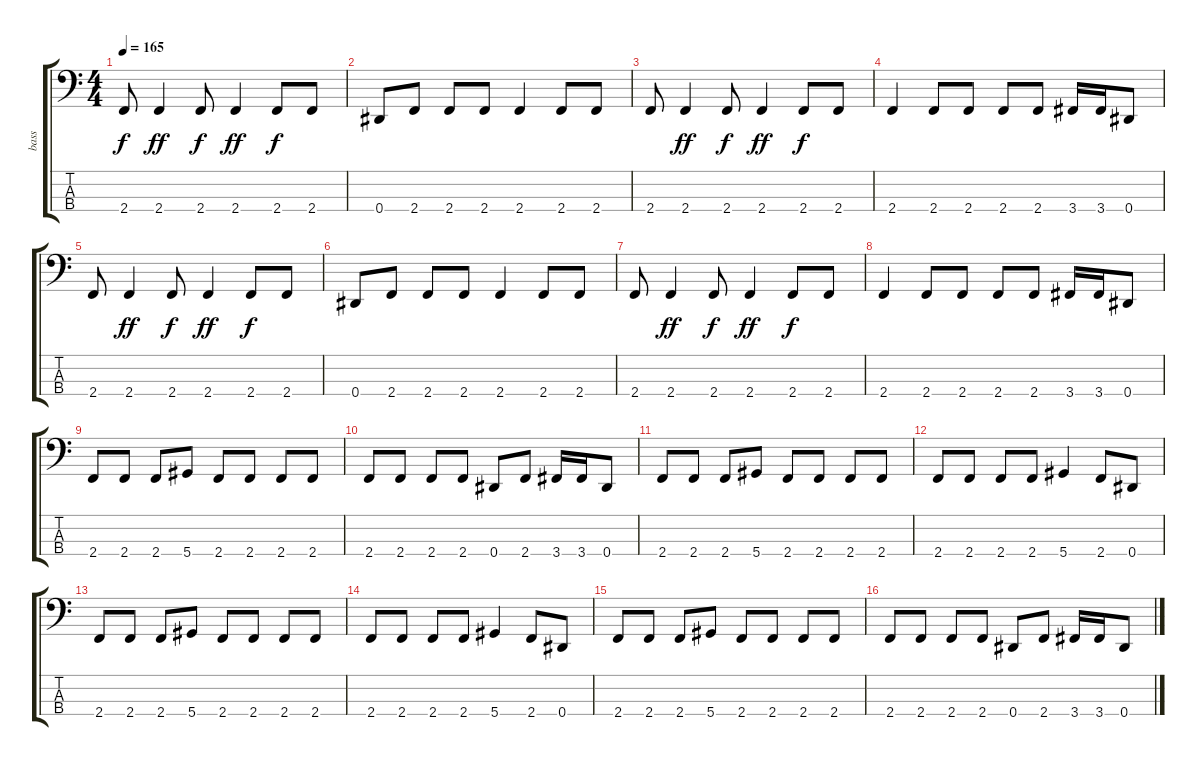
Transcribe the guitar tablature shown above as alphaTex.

\track ("bass" "bass") {instrument electricbassfinger}
\staff {score tabs}
\tuning (Gb2 Db2 Ab1 Eb1) {hide}
\ts (4 4)
\tempo 165
\clef f4
\ks c
2.4.8{dy f} 2.4.4{dy ff} 2.4.8{dy f} 2.4.4{dy ff} 2.4.8{dy f} 2.4.8 |
0.4.8 2.4.8 2.4.8 2.4.8 2.4.4 2.4.8 2.4.8 |
2.4.8 2.4.4{dy ff} 2.4.8{dy f} 2.4.4{dy ff} 2.4.8{dy f} 2.4.8 |
2.4.4 2.4.8 2.4.8 2.4.8 2.4.8 3.4.16 3.4.16 0.4.8 |
2.4.8 2.4.4{dy ff} 2.4.8{dy f} 2.4.4{dy ff} 2.4.8{dy f} 2.4.8 |
0.4.8 2.4.8 2.4.8 2.4.8 2.4.4 2.4.8 2.4.8 |
2.4.8 2.4.4{dy ff} 2.4.8{dy f} 2.4.4{dy ff} 2.4.8{dy f} 2.4.8 |
2.4.4 2.4.8 2.4.8 2.4.8 2.4.8 3.4.16 3.4.16 0.4.8 |
2.4.8 2.4.8 2.4.8 5.4.8 2.4.8 2.4.8 2.4.8 2.4.8 |
2.4.8 2.4.8 2.4.8 2.4.8 0.4.8 2.4.8 3.4.16 3.4.16 0.4.8 |
2.4.8 2.4.8 2.4.8 5.4.8 2.4.8 2.4.8 2.4.8 2.4.8 |
2.4.8 2.4.8 2.4.8 2.4.8 5.4.4 2.4.8 0.4.8 |
2.4.8 2.4.8 2.4.8 5.4.8 2.4.8 2.4.8 2.4.8 2.4.8 |
2.4.8 2.4.8 2.4.8 2.4.8 5.4.4 2.4.8 0.4.8 |
2.4.8 2.4.8 2.4.8 5.4.8 2.4.8 2.4.8 2.4.8 2.4.8 |
2.4.8 2.4.8 2.4.8 2.4.8 0.4.8 2.4.8 3.4.16 3.4.16 0.4.8
